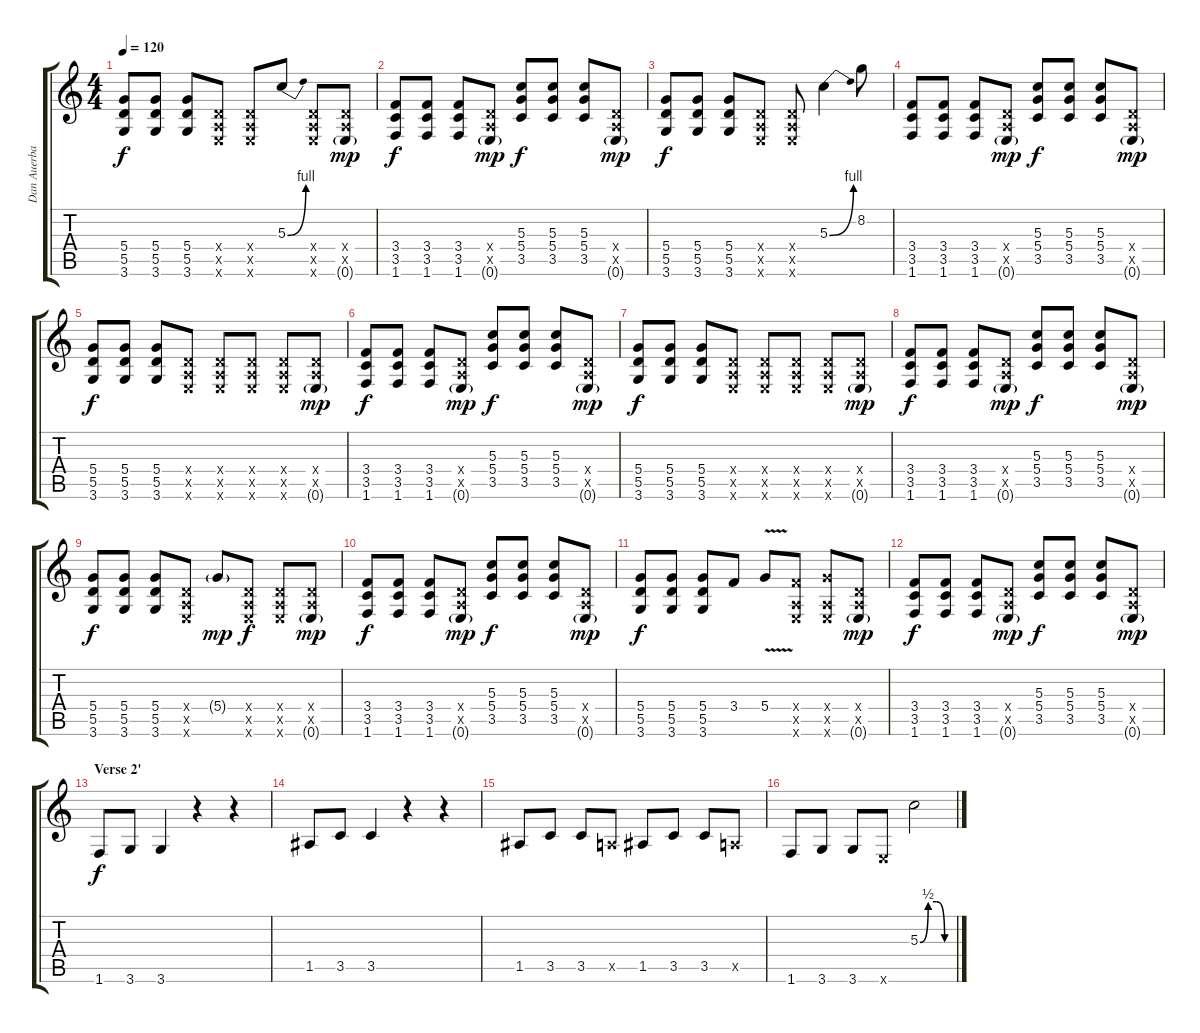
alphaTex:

\track ("Dan Auerbach (Guitar)" "Dan Auerba") {instrument overdrivenguitar}
\staff {score tabs}
\tuning (E4 B3 G3 D3 A2 E2) {hide}
\ts (4 4)
\tempo 120
\clef g2
\ks c
(5.4 5.5 3.6).8{dy f} (5.4 5.5 3.6).8 (5.4 5.5 3.6).8 (0.4{x} 0.5{x} 0.6{x}).8 (0.4{x} 0.5{x} 0.6{x}).8 5.3{be (bend 0 0 60 4)}.8 (0.4{x} 0.5{x} 0.6{x}).8 (0.4{x} 0.5{x} 0.6{g}).8{dy mp} |
(3.4 3.5 1.6).8{dy f} (3.4 3.5 1.6).8 (3.4 3.5 1.6).8 (0.4{x} 0.5{x} 0.6{g}).8{dy mp} (5.3 5.4 3.5).8{dy f} (5.3 5.4 3.5).8 (5.3 5.4 3.5).8 (0.4{x} 0.5{x} 0.6{g}).8{dy mp} |
(5.4 5.5 3.6).8{dy f} (5.4 5.5 3.6).8 (5.4 5.5 3.6).8 (0.4{x} 0.5{x} 0.6{x}).8 (0.4{x} 0.5{x} 0.6{x}).8 5.3{be (bend 0 0 60 4)}.4 8.2.8 |
(3.4 3.5 1.6).8 (3.4 3.5 1.6).8 (3.4 3.5 1.6).8 (0.4{x} 0.5{x} 0.6{g}).8{dy mp} (5.3 5.4 3.5).8{dy f} (5.3 5.4 3.5).8 (5.3 5.4 3.5).8 (0.4{x} 0.5{x} 0.6{g}).8{dy mp} |
(5.4 5.5 3.6).8{dy f} (5.4 5.5 3.6).8 (5.4 5.5 3.6).8 (0.4{x} 0.5{x} 0.6{x}).8 (0.4{x} 0.5{x} 0.6{x}).8 (0.4{x} 0.5{x} 0.6{x}).8 (0.4{x} 0.5{x} 0.6{x}).8 (0.4{x} 0.5{x} 0.6{g}).8{dy mp} |
(3.4 3.5 1.6).8{dy f} (3.4 3.5 1.6).8 (3.4 3.5 1.6).8 (0.4{x} 0.5{x} 0.6{g}).8{dy mp} (5.3 5.4 3.5).8{dy f} (5.3 5.4 3.5).8 (5.3 5.4 3.5).8 (0.4{x} 0.5{x} 0.6{g}).8{dy mp} |
(5.4 5.5 3.6).8{dy f} (5.4 5.5 3.6).8 (5.4 5.5 3.6).8 (0.4{x} 0.5{x} 0.6{x}).8 (0.4{x} 0.5{x} 0.6{x}).8 (0.4{x} 0.5{x} 0.6{x}).8 (0.4{x} 0.5{x} 0.6{x}).8 (0.4{x} 0.5{x} 0.6{g}).8{dy mp} |
(3.4 3.5 1.6).8{dy f} (3.4 3.5 1.6).8 (3.4 3.5 1.6).8 (0.4{x} 0.5{x} 0.6{g}).8{dy mp} (5.3 5.4 3.5).8{dy f} (5.3 5.4 3.5).8 (5.3 5.4 3.5).8 (0.4{x} 0.5{x} 0.6{g}).8{dy mp} |
(5.4 5.5 3.6).8{dy f} (5.4 5.5 3.6).8 (5.4 5.5 3.6).8 (0.4{x} 0.5{x} 0.6{x}).8 5.4{g}.8{dy mp} (0.4{x} 0.5{x} 0.6{x}).8{dy f} (0.4{x} 0.5{x} 0.6{x}).8 (0.4{x} 0.5{x} 0.6{g}).8{dy mp} |
(3.4 3.5 1.6).8{dy f} (3.4 3.5 1.6).8 (3.4 3.5 1.6).8 (0.4{x} 0.5{x} 0.6{g}).8{dy mp} (5.3 5.4 3.5).8{dy f} (5.3 5.4 3.5).8 (5.3 5.4 3.5).8 (0.4{x} 0.5{x} 0.6{g}).8{dy mp} |
(5.4 5.5 3.6).8{dy f} (5.4 5.5 3.6).8 (5.4 5.5 3.6).8 3.4.8 5.4{v}.8 (3.4{x} 0.5{x} 0.6{x}).8 (5.4{x} 0.5{x} 0.6{x}).8 (0.4{x} 0.5{x} 0.6{g}).8{dy mp} |
(3.4 3.5 1.6).8{dy f} (3.4 3.5 1.6).8 (3.4 3.5 1.6).8 (0.4{x} 0.5{x} 0.6{g}).8{dy mp} (5.3 5.4 3.5).8{dy f} (5.3 5.4 3.5).8 (5.3 5.4 3.5).8 (0.4{x} 0.5{x} 0.6{g}).8{dy mp} |
\section ("" "Verse 2'")
1.6.8{dy f instrument distortionguitar} 3.6.8 3.6.4 r.4 r.4 |
1.5.8 3.5.8 3.5.4 r.4 r.4 |
1.5.8 3.5.8 3.5.8 0.5{x}.8 1.5.8 3.5.8 3.5.8 0.5{x}.8 |
1.6.8 3.6.8 3.6.8 0.6{x}.8 5.3{be (custom 0 0 15 2 30 2 45 0 60 0)}.2
